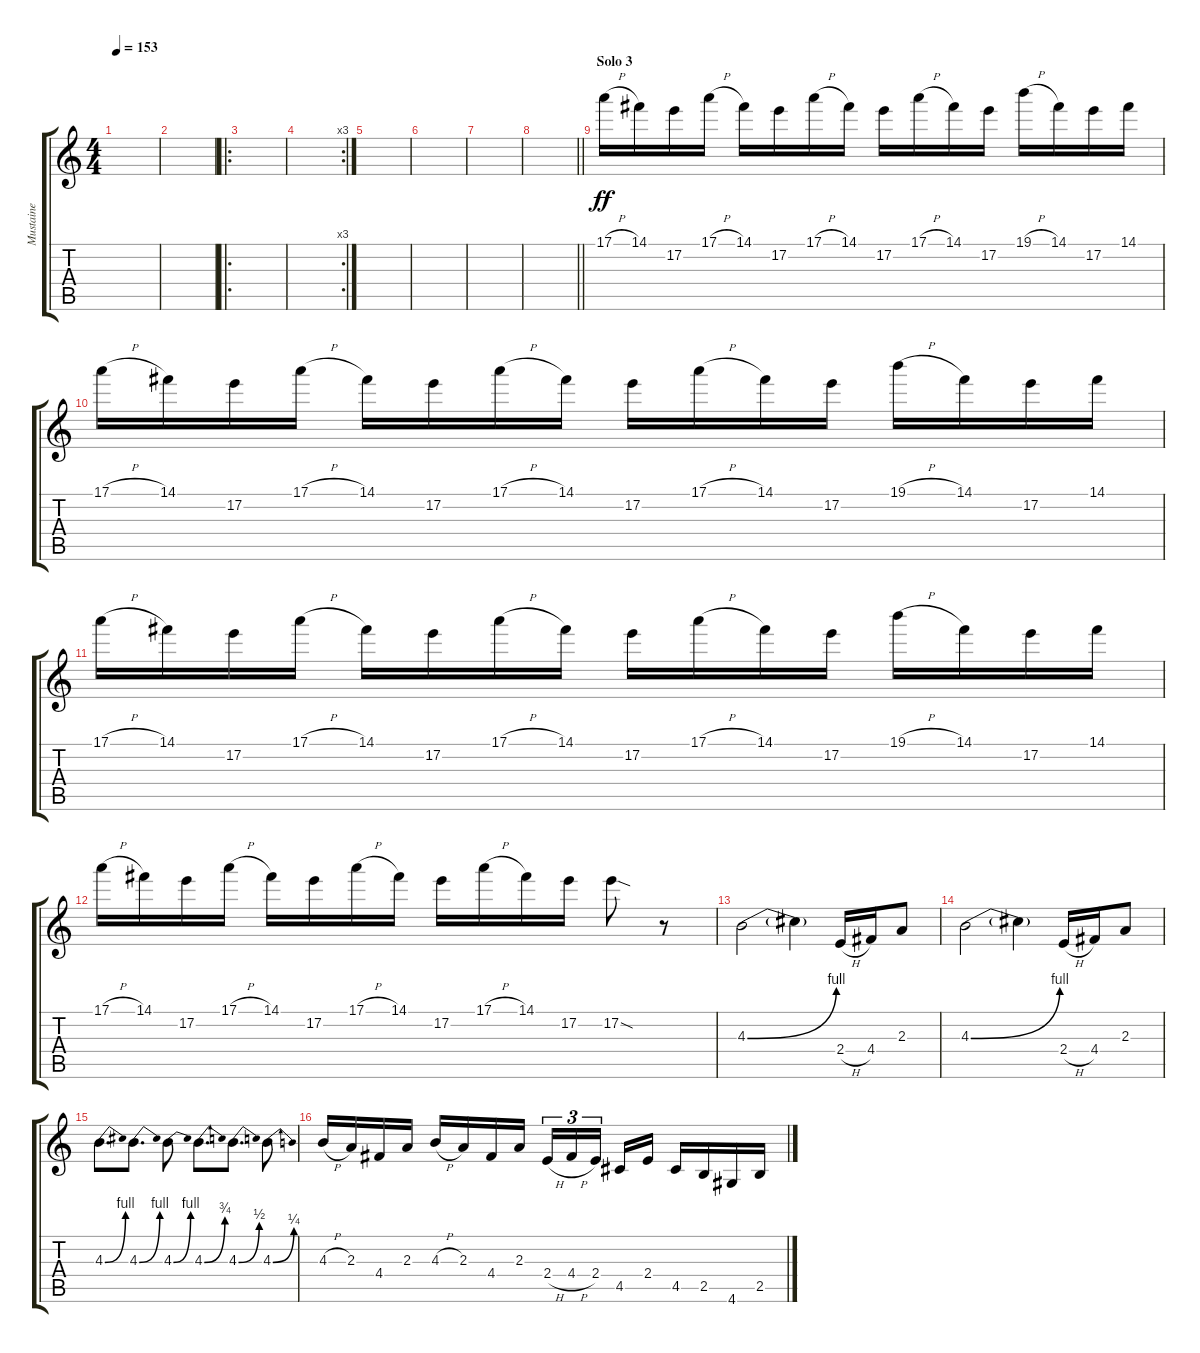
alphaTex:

\track ("Mustaine " "Mustaine ") {instrument distortionguitar}
\staff {score tabs}
\tuning (E4 B3 G3 D3 A2 E2) {hide}
\ts (4 4)
\tempo 153
\clef g2
\ks c
|
|
\ro
|
\rc 3
|
|
|
|
\barLineRight lightlight
|
\section ("" "Solo 3")
17.1{h}.16{dy ff volume 16} 14.1.16 17.2.16 17.1{h}.16 14.1.16 17.2.16 17.1{h}.16 14.1.16 17.2.16 17.1{h}.16 14.1.16 17.2.16 19.1{h}.16 14.1.16 17.2.16 14.1.16 |
17.1{h}.16 14.1.16 17.2.16 17.1{h}.16 14.1.16 17.2.16 17.1{h}.16 14.1.16 17.2.16 17.1{h}.16 14.1.16 17.2.16 19.1{h}.16 14.1.16 17.2.16 14.1.16 |
17.1{h}.16 14.1.16 17.2.16 17.1{h}.16 14.1.16 17.2.16 17.1{h}.16 14.1.16 17.2.16 17.1{h}.16 14.1.16 17.2.16 19.1{h}.16 14.1.16 17.2.16 14.1.16 |
17.1{h}.16 14.1.16 17.2.16 17.1{h}.16 14.1.16 17.2.16 17.1{h}.16 14.1.16 17.2.16 17.1{h}.16 14.1.16 17.2.16 17.2{sod}.8 r.8 |
4.3{be (bend 0 0 60 4)}.2 4.3{t}.4 2.4{h}.16 4.4.16 2.3.8 |
4.3{be (bend 0 0 60 4)}.2 4.3{t}.4 2.4{h}.16 4.4.16 2.3.8 |
4.3{be (bend 0 0 60 4)}.8{d} 4.3{be (bend 0 0 60 4)}.8{d} 4.3{be (bend 0 0 60 4)}.8 4.3{be (bend 0 0 60 3)}.8{d} 4.3{be (bend 0 0 60 2)}.8{d} 4.3{be (bend 0 0 60 1)}.8 |
4.3{h}.16 2.3.16 4.4.16 2.3.16 4.3{h}.16 2.3.16 4.4.16 2.3.16 2.4{h}.16{tu (3 2)} 4.4{h}.16{tu (3 2)} 2.4.16{tu (3 2) beam splitsecondary} 4.5.16 2.4.16 4.5.16 2.5.16 4.6.16 2.5.16
